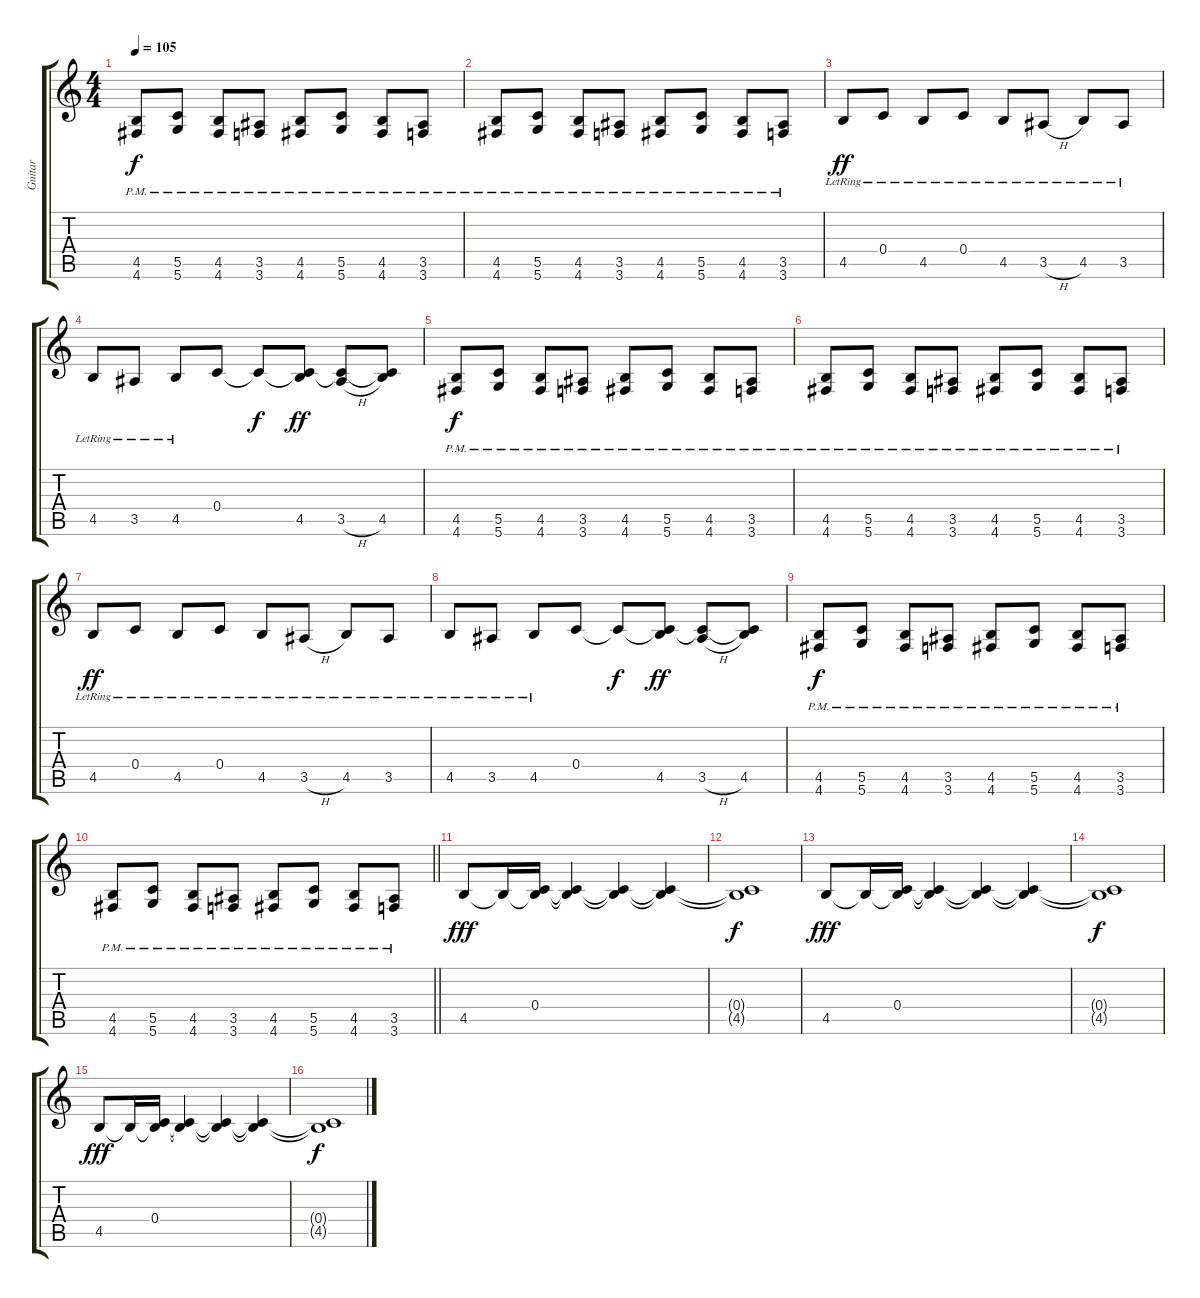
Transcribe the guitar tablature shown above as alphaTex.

\track ("Guitar" "Guitar") {instrument electricguitarclean}
\staff {score tabs}
\tuning (D4 A3 F3 C3 G2 D2) {hide}
\ts (4 4)
\tempo 105
\clef g2
\ks c
(4.5{pm} 4.6{pm}).8{dy f instrument overdrivenguitar} (5.5{pm} 5.6{pm}).8 (4.5{pm} 4.6{pm}).8 (3.5{pm} 3.6{pm}).8 (4.5{pm} 4.6{pm}).8 (5.5{pm} 5.6{pm}).8 (4.5{pm} 4.6{pm}).8 (3.5{pm} 3.6{pm}).8 |
(4.5{pm} 4.6{pm}).8 (5.5{pm} 5.6{pm}).8 (4.5{pm} 4.6{pm}).8 (3.5{pm} 3.6{pm}).8 (4.5{pm} 4.6{pm}).8 (5.5{pm} 5.6{pm}).8 (4.5{pm} 4.6{pm}).8 (3.5{pm} 3.6{pm}).8 |
4.5{lr}.8{dy ff instrument electricguitarclean} 0.4{lr}.8 4.5{lr}.8 0.4{lr}.8 4.5{lr}.8 3.5{h lr}.8 4.5{lr}.8 3.5{lr}.8 |
4.5{lr}.8 3.5{lr}.8 4.5{lr}.8 0.4.8 0.4{t}.8{dy f} (0.4{t} 4.5).8{dy ff} (0.4{t} 3.5{h}).8 (0.4{t} 4.5).8 |
(4.5{pm} 4.6{pm}).8{dy f instrument overdrivenguitar} (5.5{pm} 5.6{pm}).8 (4.5{pm} 4.6{pm}).8 (3.5{pm} 3.6{pm}).8 (4.5{pm} 4.6{pm}).8 (5.5{pm} 5.6{pm}).8 (4.5{pm} 4.6{pm}).8 (3.5{pm} 3.6{pm}).8 |
(4.5{pm} 4.6{pm}).8 (5.5{pm} 5.6{pm}).8 (4.5{pm} 4.6{pm}).8 (3.5{pm} 3.6{pm}).8 (4.5{pm} 4.6{pm}).8 (5.5{pm} 5.6{pm}).8 (4.5{pm} 4.6{pm}).8 (3.5{pm} 3.6{pm}).8 |
4.5{lr}.8{dy ff instrument electricguitarclean} 0.4{lr}.8 4.5{lr}.8 0.4{lr}.8 4.5{lr}.8 3.5{h lr}.8 4.5{lr}.8 3.5{lr}.8 |
4.5{lr}.8 3.5{lr}.8 4.5{lr}.8 0.4.8 0.4{t}.8{dy f} (0.4{t} 4.5).8{dy ff} (0.4{t} 3.5{h}).8 (0.4{t} 4.5).8 |
(4.5{pm} 4.6{pm}).8{dy f instrument overdrivenguitar} (5.5{pm} 5.6{pm}).8 (4.5{pm} 4.6{pm}).8 (3.5{pm} 3.6{pm}).8 (4.5{pm} 4.6{pm}).8 (5.5{pm} 5.6{pm}).8 (4.5{pm} 4.6{pm}).8 (3.5{pm} 3.6{pm}).8 |
\barLineRight lightlight
(4.5{pm} 4.6{pm}).8 (5.5{pm} 5.6{pm}).8 (4.5{pm} 4.6{pm}).8 (3.5{pm} 3.6{pm}).8 (4.5{pm} 4.6{pm}).8 (5.5{pm} 5.6{pm}).8 (4.5{pm} 4.6{pm}).8 (3.5{pm} 3.6{pm}).8 |
\section ("" "")
4.5.8{dy fff instrument electricguitarclean} 4.5{t}.16 (0.4 4.5{t}).16 (0.4{t} 4.5{t}).4 (0.4{t} 4.5{t}).4 (0.4{t} 4.5{t}).4 |
(0.4{t} 4.5{t}).1{dy f} |
4.5.8{dy fff} 4.5{t}.16 (0.4 4.5{t}).16 (0.4{t} 4.5{t}).4 (0.4{t} 4.5{t}).4 (0.4{t} 4.5{t}).4 |
(0.4{t} 4.5{t}).1{dy f} |
4.5.8{dy fff} 4.5{t}.16 (0.4 4.5{t}).16 (0.4{t} 4.5{t}).4 (0.4{t} 4.5{t}).4 (0.4{t} 4.5{t}).4 |
(0.4{t} 4.5{t}).1{dy f}
